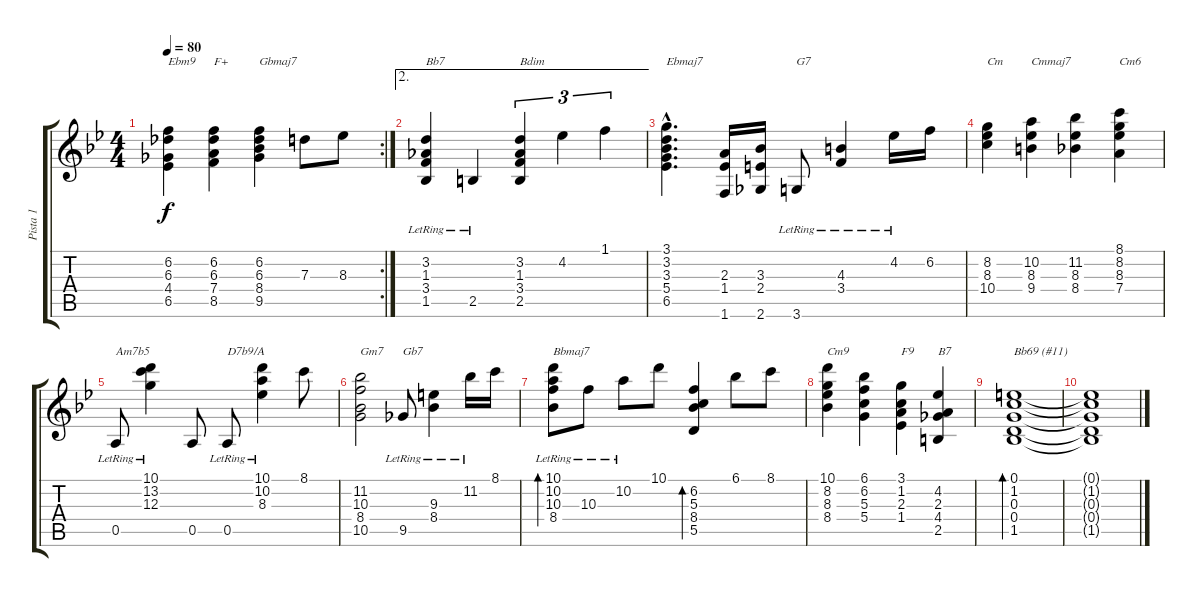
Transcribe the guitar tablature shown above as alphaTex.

\track ("Pista 1" "Pista 1") {instrument acousticguitarnylon}
\staff {score tabs}
\tuning (E4 B3 G3 D3 A2 E2) {hide}
\rc 2
\ts (4 4)
\tempo 80
\clef g2
\ks bb
(6.2 6.3 4.4 6.5).4{txt "Ebm9" dy f} (6.2 6.3 7.4 8.5).4{txt "F+"} (6.2 6.3 8.4 9.5).4{txt "Gbmaj7"} 7.3.8 8.3.8 |
\ae 2
(3.2 1.3 3.4 1.5{lr}).4{txt "Bb7"} 2.5{lr}.4 (3.2 1.3 3.4 2.5).4{tu (3 2) txt "Bdim"} 4.2.4{tu (3 2)} 1.1.4{tu (3 2)} |
(3.1{hac} 3.2{hac} 3.3{hac} 5.4{hac} 6.5{hac}).4{d txt "Ebmaj7"} (2.3 1.4 1.6).16 (3.3 2.4 2.6).16 3.6{lr}.8{txt "G7"} (4.3{lr} 3.4).4 4.2{lr}.16 6.2.16 |
(8.2 8.3 10.4).4{txt "Cm"} (10.2 8.3 9.4).4{txt "Cmmaj7"} (11.2 8.3 8.4).4 (8.1 8.2 8.3 7.4).4{txt "Cm6"} |
0.5{lr}.8{txt "Am7b5"} (10.1 13.2 12.3{lr}).4 0.5.8 0.5{lr}.8{txt "D7b9/A"} (10.1 10.2 8.3{lr}).4 8.1.8 |
(11.2 10.3 8.4 10.5).2{txt "Gm7"} 9.5{lr}.8{txt "Gb7"} (9.3 8.4{lr}).4 11.2{lr}.16 8.1.16 |
(10.1 10.2 10.3 8.4{lr}).8{bd 120 txt "Bbmaj7"} 10.3{lr}.8 10.2{lr}.8 10.1.8 (6.2 5.3 8.4 5.5).4{bd 120} 6.1.8 8.1.8 |
(10.1 8.2 8.3 8.4).4{txt "Cm9"} (6.1 6.2 5.3 5.4).4 (3.1 1.2 2.3 1.4).4{txt "F9"} (4.2 2.3 4.4 2.5).4{txt "B7"} |
(0.1 1.2 0.3 0.4 1.5).1{bd 480 txt "Bb69 (#11)"} |
(0.1{t} 1.2{t} 0.3{t} 0.4{t} 1.5{t}).1
